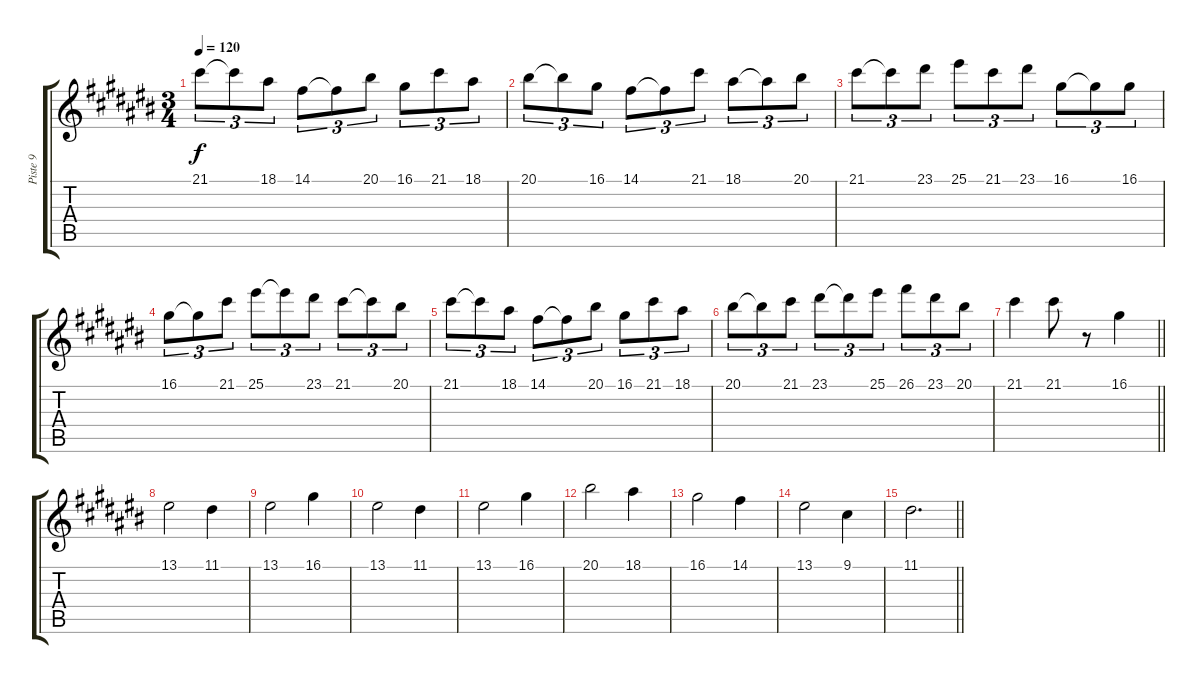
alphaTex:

\track ("Piste 9" "Piste 9") {instrument recorder}
\staff {score tabs}
\tuning (E4 B3 G3 D3 A2 E2) {hide}
\ts (3 4)
\tempo 120
\clef g2
\ks c#
21.1.8{tu (3 2) dy f} 21.1{t}.8{tu (3 2)} 18.1.8{tu (3 2)} 14.1.8{tu (3 2)} 14.1{t}.8{tu (3 2)} 20.1.8{tu (3 2)} 16.1.8{tu (3 2)} 21.1.8{tu (3 2)} 18.1.8{tu (3 2)} |
20.1.8{tu (3 2)} 20.1{t}.8{tu (3 2)} 16.1.8{tu (3 2)} 14.1.8{tu (3 2)} 14.1{t}.8{tu (3 2)} 21.1.8{tu (3 2)} 18.1.8{tu (3 2)} 18.1{t}.8{tu (3 2)} 20.1.8{tu (3 2)} |
21.1.8{tu (3 2)} 21.1{t}.8{tu (3 2)} 23.1.8{tu (3 2)} 25.1.8{tu (3 2)} 21.1.8{tu (3 2)} 23.1.8{tu (3 2)} 16.1.8{tu (3 2)} 16.1{t}.8{tu (3 2)} 16.1.8{tu (3 2)} |
16.1.8{tu (3 2)} 16.1{t}.8{tu (3 2)} 21.1.8{tu (3 2)} 25.1.8{tu (3 2)} 25.1{t}.8{tu (3 2)} 23.1.8{tu (3 2)} 21.1.8{tu (3 2)} 21.1{t}.8{tu (3 2)} 20.1.8{tu (3 2)} |
21.1.8{tu (3 2)} 21.1{t}.8{tu (3 2)} 18.1.8{tu (3 2)} 14.1.8{tu (3 2)} 14.1{t}.8{tu (3 2)} 20.1.8{tu (3 2)} 16.1.8{tu (3 2)} 21.1.8{tu (3 2)} 18.1.8{tu (3 2)} |
20.1.8{tu (3 2)} 20.1{t}.8{tu (3 2)} 21.1.8{tu (3 2)} 23.1.8{tu (3 2)} 23.1{t}.8{tu (3 2)} 25.1.8{tu (3 2)} 26.1.8{tu (3 2)} 23.1.8{tu (3 2)} 20.1.8{tu (3 2)} |
\barLineRight lightlight
21.1.4 21.1.8 r.8 16.1.4 |
13.1.2 11.1.4 |
13.1.2 16.1.4 |
13.1.2 11.1.4 |
13.1.2 16.1.4 |
20.1.2 18.1.4 |
16.1.2 14.1.4 |
13.1.2 9.1.4 |
\barLineRight lightlight
11.1.2{d}
